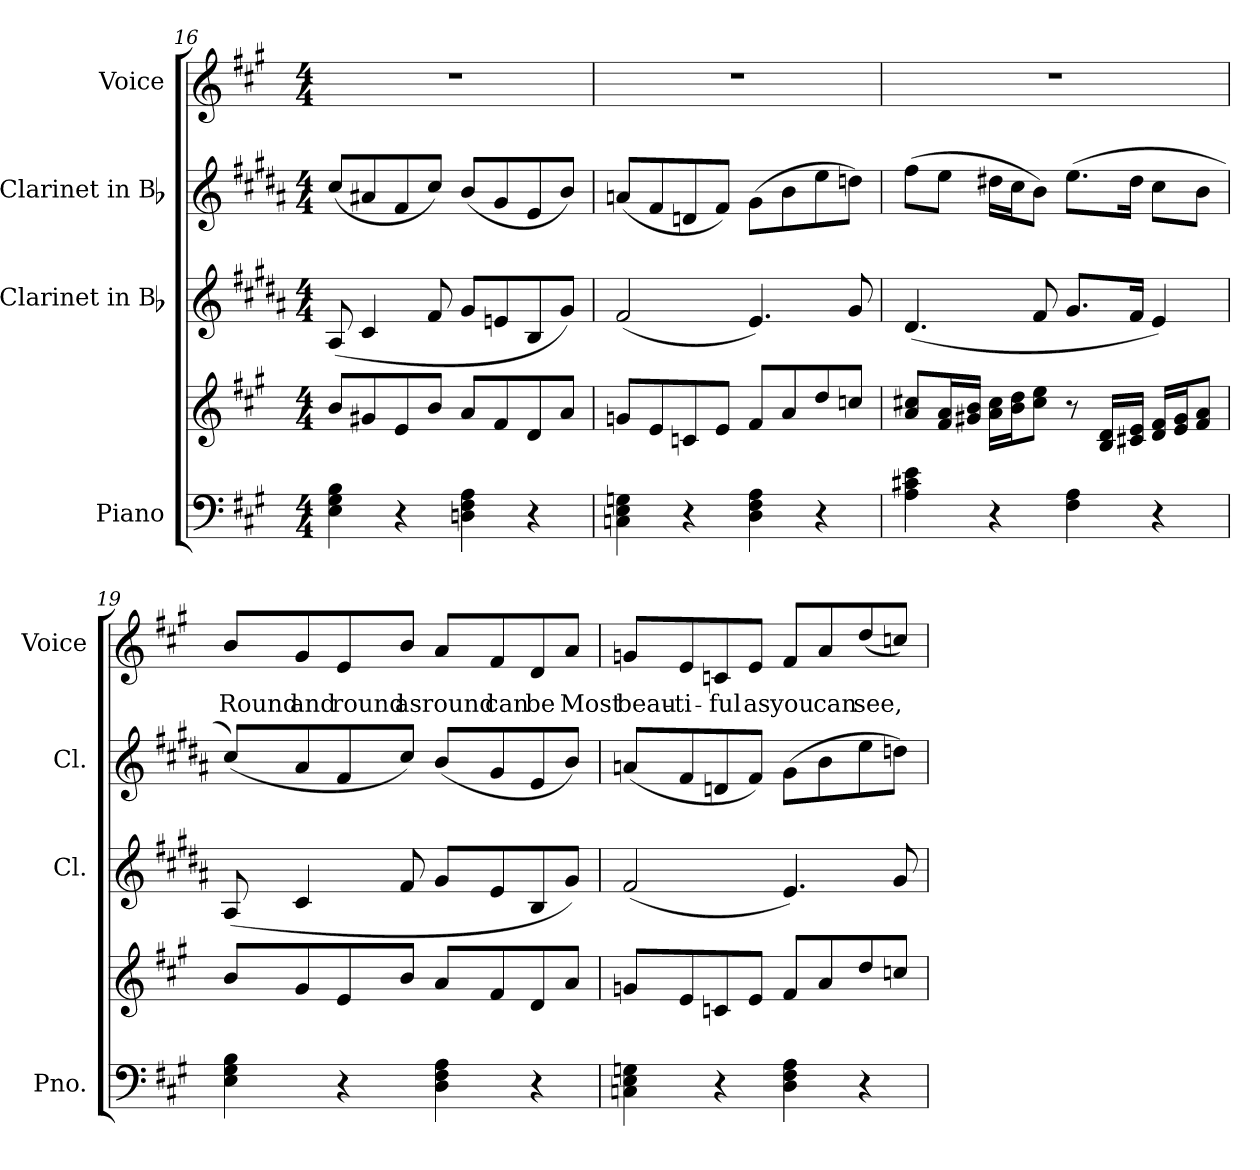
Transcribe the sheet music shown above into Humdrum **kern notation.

**kern	**kern	**kern	**kern	**kern	**text
*part4	*part4	*part3	*part2	*part1	*part1
*staff5	*staff4	*staff3	*staff2	*staff1	*staff1
*I"Piano	*	*I"Clarinet in Bb	*I"Clarinet in Bb	*I"Voice	*
*I'Pno.	*	*I'Cl.	*I'Cl.	*I'Voice	*
*clefF4	*clefG2	*clefG2	*clefG2	*clefG2	*
*	*	*ITrd1c2	*ITrd1c2	*	*
*k[f#c#g#]	*k[f#c#g#]	*k[f#c#g#]	*k[f#c#g#]	*k[f#c#g#]	*
*A:	*A:	*A:	*A:	*A:	*
*M4/4	*M4/4	*M4/4	*M4/4	*M4/4	*
=16	=16	=16	=16	=16	=16
4Ei\ 4G#i 4Bi	8bi/L	(8G#i/	(8bi/L	1r	.
.	8g#Xi/	4Bi/	8g#Xi/	.	.
4r	8ei/	.	8ei/	.	.
.	8bi/J	8ei/	8bi/J)	.	.
4Dni\ 4F#i 4Ai	8ai/L	8f#i/L	(8ai/L	.	.
.	8f#i/	8dni/	8f#i/	.	.
4r	8di/	8Ai/	8di/	.	.
.	8ai/J	8f#i/J)	8ai/J)	.	.
=17	=17	=17	=17	=17	=17
4Cni\ 4Ei 4Gni	8gni/L	(2ei/	(8gni/L	1r	.
.	8ei/	.	8ei/	.	.
4r	8cni/	.	8cni/	.	.
.	8ei/J	.	8ei/J)	.	.
4Di\ 4F#i 4Ai	8f#i/L	4.di/)	(8f#i\L	.	.
.	8ai/	.	8ai\	.	.
4r	8ddi/	.	8ddi\	.	.
.	8ccni/J	8f#i/	8ccni\J)	.	.
=18	=18	=18	=18	=18	=18
4Ai\ 4c#Xi 4ei	8ai/ 8cc#XiL	(4.c#i/	(8eei\L	1r	.
.	16f#i/ 16aiL	.	8ddi\J	.	.
.	16g#Xi/ 16biJJ	.	.	.	.
4r	16ai\ 16cc#iLL	.	16cc#Xi\LL	.	.
.	16bi\ 16ddiJ	.	16bi\J	.	.
.	8cc#i\ 8eeiJ	8ei/	8ai\J)	.	.
4F#i\ 4Ai	8r	8.f#i/L	(8.ddi\L	.	.
.	16Bi/ 16diLL	.	.	.	.
.	16c#Xi/ 16eiJJ	16ei/Jk	16cc#i\Jk	.	.
4r	16di/ 16f#iLL	4di/)	8bi\L	.	.
.	16ei/ 16g#iJ	.	.	.	.
.	8f#i/ 8aiJ	.	8ai\J	.	.
!!LO:PB:g=z
=19	=19	=19	=19	=19	=19
!	!	!	!	!	!LO:LY:b:color=#000000
4Ei\ 4G#i 4Bi	8bi/L	(8G#i/	(8bi/L)	8bi/L	Round
!	!	!	!	!	!LO:LY:b:color=#000000
.	8g#i/	4Bi/	8g#i/	8g#i/	and
!	!	!	!	!	!LO:LY:b:color=#000000
4r	8ei/	.	8ei/	8ei/	round
!	!	!	!	!	!LO:LY:b:color=#000000
.	8bi/J	8ei/	8bi/J)	8bi/J	as
!	!	!	!	!	!LO:LY:b:color=#000000
4Di\ 4F#i 4Ai	8ai/L	8f#i/L	(8ai/L	8ai/L	round
!	!	!	!	!	!LO:LY:b:color=#000000
.	8f#i/	8di/	8f#i/	8f#i/	can
!	!	!	!	!	!LO:LY:b:color=#000000
4r	8di/	8Ai/	8di/	8di/	be
!	!	!	!	!	!LO:LY:b:color=#000000
.	8ai/J	8f#i/J)	8ai/J)	8ai/J	Most
=20	=20	=20	=20	=20	=20
!	!	!	!	!	!LO:LY:b:color=#000000
4Cni\ 4Ei 4Gni	8gni/L	(2ei/	(8gni/L	8gni/L	beau-
!	!	!	!	!	!LO:LY:b:color=#000000
.	8ei/	.	8ei/	8ei/	-ti-
!	!	!	!	!	!LO:LY:b:color=#000000
4r	8cni/	.	8cni/	8cni/	-ful
!	!	!	!	!	!LO:LY:b:color=#000000
.	8ei/J	.	8ei/J)	8ei/J	as
!	!	!	!	!	!LO:LY:b:color=#000000
4Di\ 4F#i 4Ai	8f#i/L	4.di/)	(8f#i\L	8f#i/L	you
!	!	!	!	!	!LO:LY:b:color=#000000
.	8ai/	.	8ai\	8ai/	can
!	!	!	!	!	!LO:LY:b:color=#000000
4r	8ddi/	.	8ddi\	(8ddi/	see,
.	8ccni/J	8f#i/	8ccni\J)	8ccni/J)	.
=	=	=	=	=	=
*-	*-	*-	*-	*-	*-
